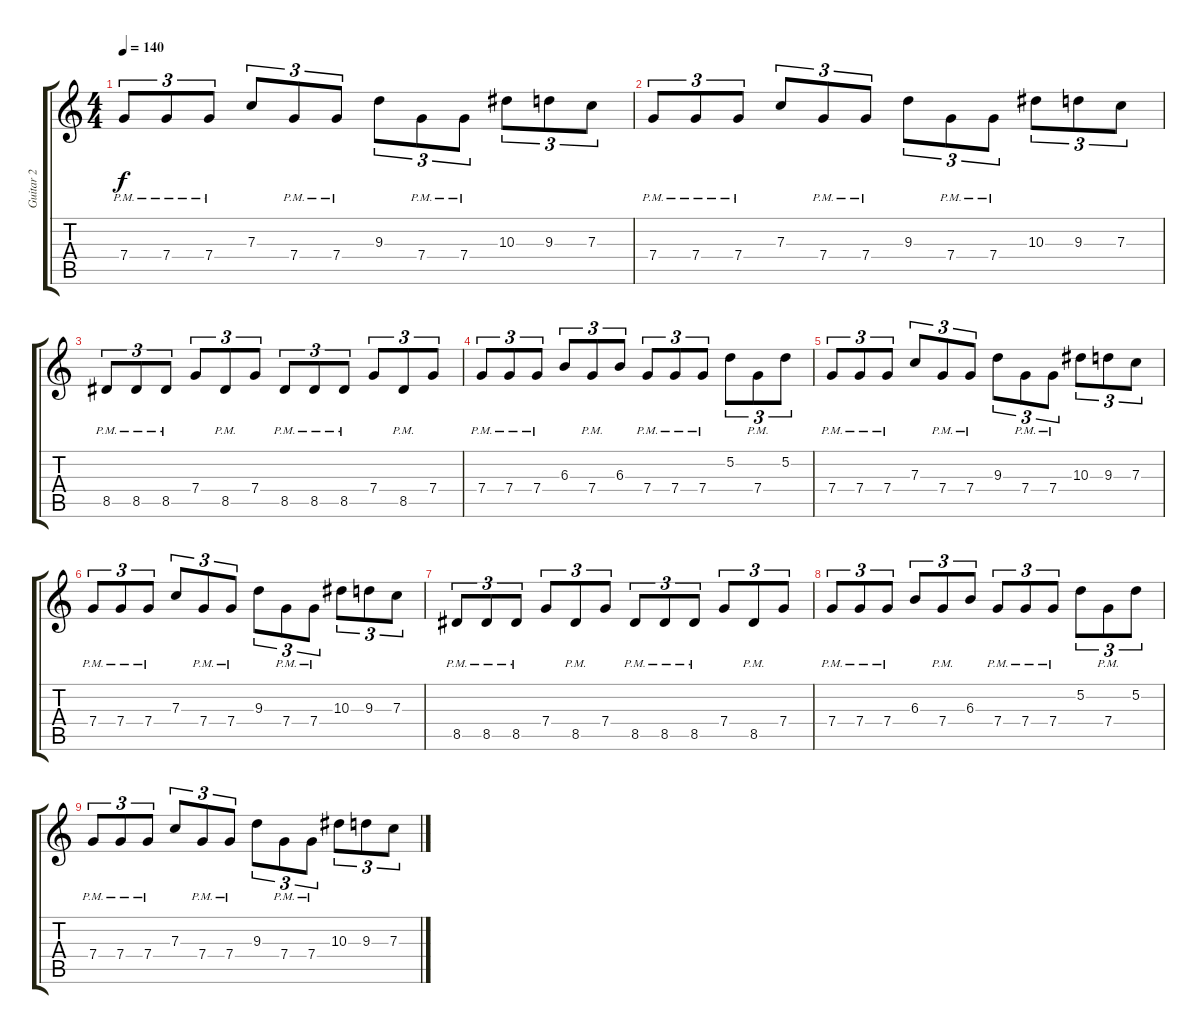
\track ("Guitar 2" "Guitar 2") {instrument distortionguitar}
\staff {score tabs}
\tuning (D4 A3 F3 C3 G2 C2) {hide}
\ts (4 4)
\tempo 140
\clef g2
\ks c
7.4{pm}.8{tu (3 2) dy f} 7.4{pm}.8{tu (3 2)} 7.4{pm}.8{tu (3 2)} 7.3.8{tu (3 2)} 7.4{pm}.8{tu (3 2)} 7.4{pm}.8{tu (3 2)} 9.3.8{tu (3 2)} 7.4{pm}.8{tu (3 2)} 7.4{pm}.8{tu (3 2)} 10.3.8{tu (3 2)} 9.3.8{tu (3 2)} 7.3.8{tu (3 2)} |
7.4{pm}.8{tu (3 2)} 7.4{pm}.8{tu (3 2)} 7.4{pm}.8{tu (3 2)} 7.3.8{tu (3 2)} 7.4{pm}.8{tu (3 2)} 7.4{pm}.8{tu (3 2)} 9.3.8{tu (3 2)} 7.4{pm}.8{tu (3 2)} 7.4{pm}.8{tu (3 2)} 10.3.8{tu (3 2)} 9.3.8{tu (3 2)} 7.3.8{tu (3 2)} |
8.5{pm}.8{tu (3 2)} 8.5{pm}.8{tu (3 2)} 8.5{pm}.8{tu (3 2)} 7.4.8{tu (3 2)} 8.5{pm}.8{tu (3 2)} 7.4.8{tu (3 2)} 8.5{pm}.8{tu (3 2)} 8.5{pm}.8{tu (3 2)} 8.5{pm}.8{tu (3 2)} 7.4.8{tu (3 2)} 8.5{pm}.8{tu (3 2)} 7.4.8{tu (3 2)} |
7.4{pm}.8{tu (3 2)} 7.4{pm}.8{tu (3 2)} 7.4{pm}.8{tu (3 2)} 6.3.8{tu (3 2)} 7.4{pm}.8{tu (3 2)} 6.3.8{tu (3 2)} 7.4{pm}.8{tu (3 2)} 7.4{pm}.8{tu (3 2)} 7.4{pm}.8{tu (3 2)} 5.2.8{tu (3 2)} 7.4{pm}.8{tu (3 2)} 5.2.8{tu (3 2)} |
7.4{pm}.8{tu (3 2)} 7.4{pm}.8{tu (3 2)} 7.4{pm}.8{tu (3 2)} 7.3.8{tu (3 2)} 7.4{pm}.8{tu (3 2)} 7.4{pm}.8{tu (3 2)} 9.3.8{tu (3 2)} 7.4{pm}.8{tu (3 2)} 7.4{pm}.8{tu (3 2)} 10.3.8{tu (3 2)} 9.3.8{tu (3 2)} 7.3.8{tu (3 2)} |
7.4{pm}.8{tu (3 2)} 7.4{pm}.8{tu (3 2)} 7.4{pm}.8{tu (3 2)} 7.3.8{tu (3 2)} 7.4{pm}.8{tu (3 2)} 7.4{pm}.8{tu (3 2)} 9.3.8{tu (3 2)} 7.4{pm}.8{tu (3 2)} 7.4{pm}.8{tu (3 2)} 10.3.8{tu (3 2)} 9.3.8{tu (3 2)} 7.3.8{tu (3 2)} |
8.5{pm}.8{tu (3 2)} 8.5{pm}.8{tu (3 2)} 8.5{pm}.8{tu (3 2)} 7.4.8{tu (3 2)} 8.5{pm}.8{tu (3 2)} 7.4.8{tu (3 2)} 8.5{pm}.8{tu (3 2)} 8.5{pm}.8{tu (3 2)} 8.5{pm}.8{tu (3 2)} 7.4.8{tu (3 2)} 8.5{pm}.8{tu (3 2)} 7.4.8{tu (3 2)} |
7.4{pm}.8{tu (3 2)} 7.4{pm}.8{tu (3 2)} 7.4{pm}.8{tu (3 2)} 6.3.8{tu (3 2)} 7.4{pm}.8{tu (3 2)} 6.3.8{tu (3 2)} 7.4{pm}.8{tu (3 2)} 7.4{pm}.8{tu (3 2)} 7.4{pm}.8{tu (3 2)} 5.2.8{tu (3 2)} 7.4{pm}.8{tu (3 2)} 5.2.8{tu (3 2)} |
7.4{pm}.8{tu (3 2)} 7.4{pm}.8{tu (3 2)} 7.4{pm}.8{tu (3 2)} 7.3.8{tu (3 2)} 7.4{pm}.8{tu (3 2)} 7.4{pm}.8{tu (3 2)} 9.3.8{tu (3 2)} 7.4{pm}.8{tu (3 2)} 7.4{pm}.8{tu (3 2)} 10.3.8{tu (3 2)} 9.3.8{tu (3 2)} 7.3.8{tu (3 2)}
